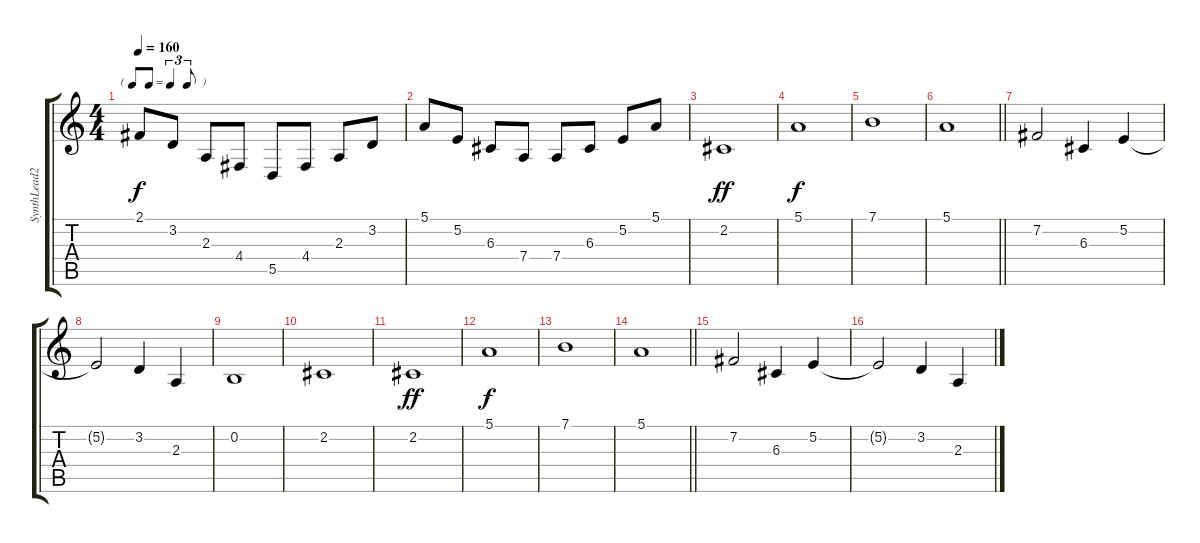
\track ("SynthLead2" "SynthLead2") {instrument lead2sawtooth}
\staff {score tabs}
\tuning (E4 B3 G3 D3 A2 E2) {hide}
\ts (4 4)
\tf triplet8th
\tempo 160
\clef g2
\ks c
2.1.8{dy f} 3.2.8 2.3.8 4.4.8 5.5.8 4.4.8 2.3.8 3.2.8 |
5.1.8 5.2.8 6.3.8 7.4.8 7.4.8 6.3.8 5.2.8 5.1.8 |
2.2.1{dy ff volume 8 instrument stringensemble1} |
5.1.1{dy f} |
7.1.1 |
\barLineRight lightlight
5.1.1 |
7.2.2 6.3.4 5.2.4 |
5.2{t}.2 3.2.4 2.3.4 |
0.2.1 |
2.2.1 |
2.2.1{dy ff} |
5.1.1{dy f} |
7.1.1 |
\barLineRight lightlight
5.1.1 |
7.2.2 6.3.4 5.2.4 |
5.2{t}.2 3.2.4 2.3.4
